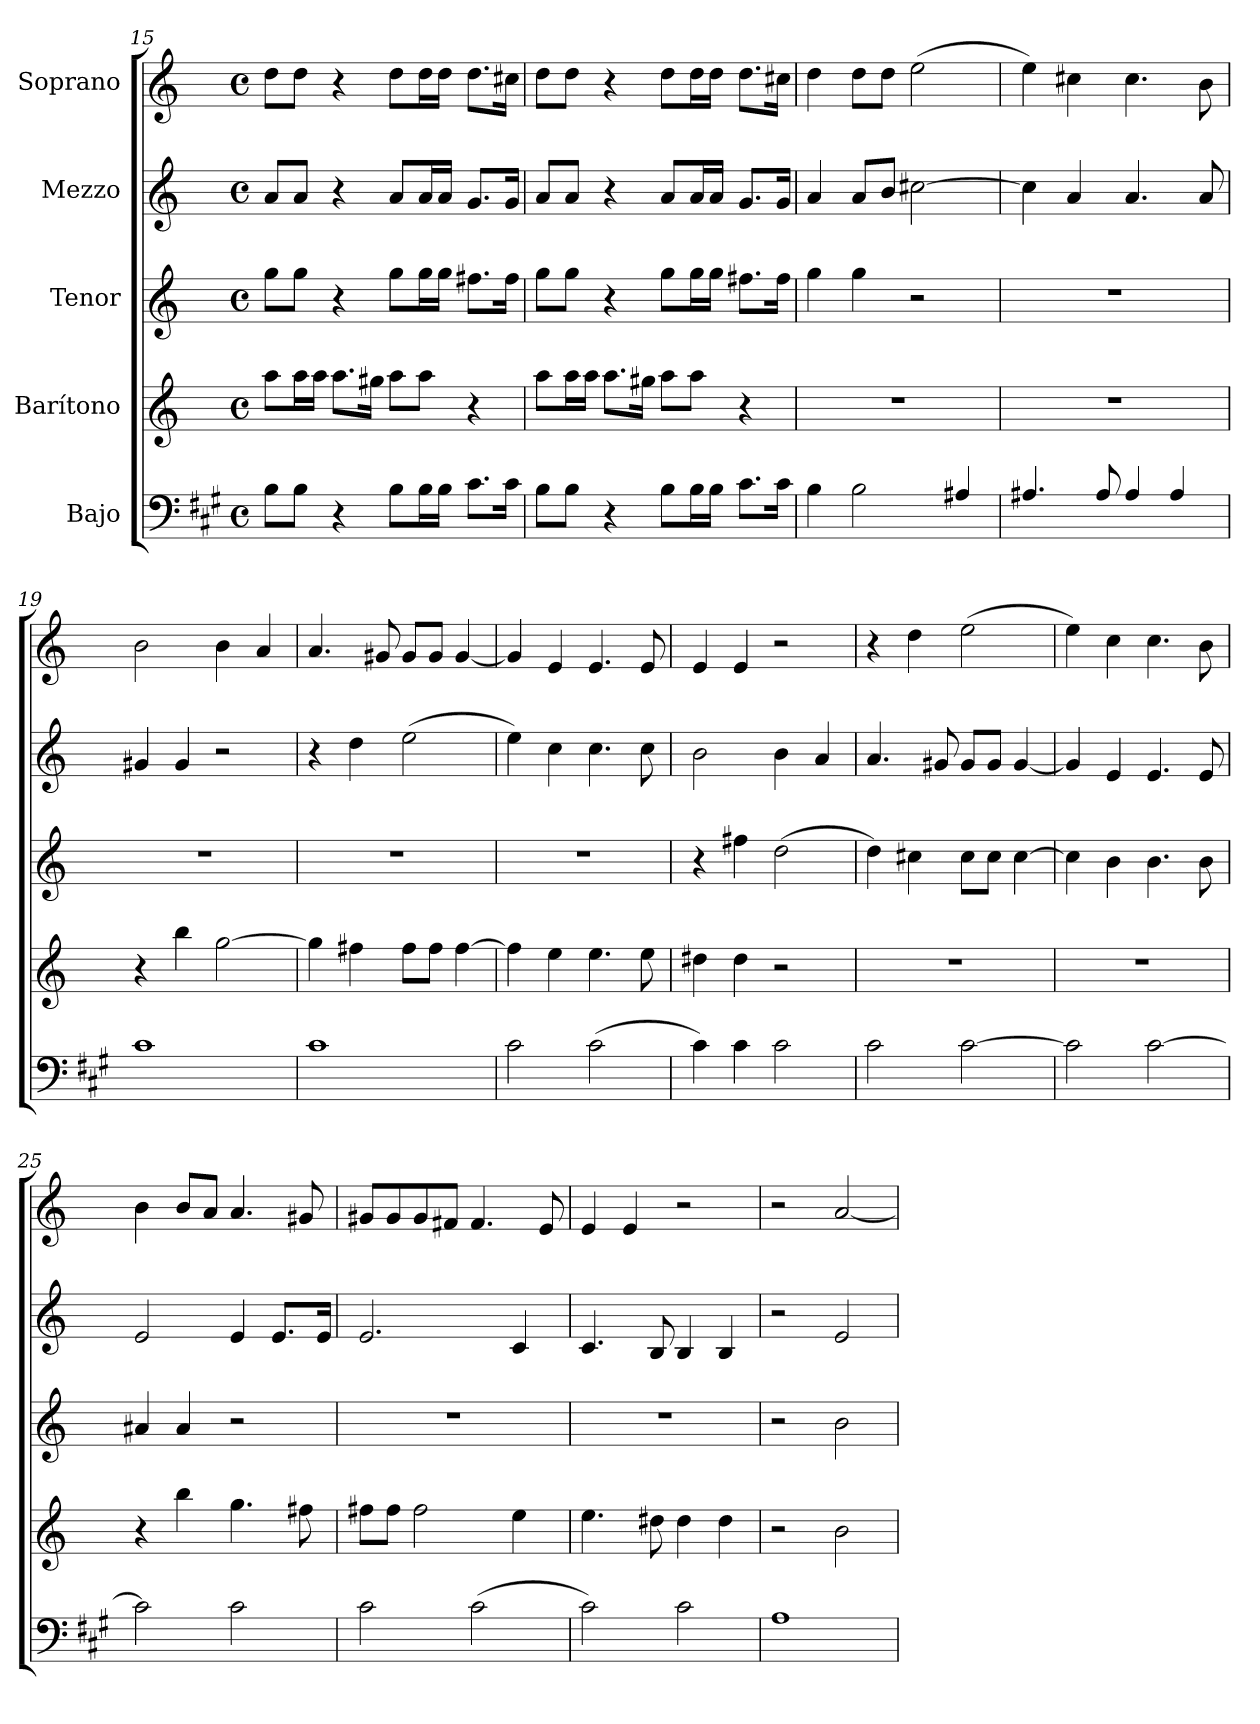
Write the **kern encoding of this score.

**kern	**kern	**kern	**kern	**kern
*part5	*part4	*part3	*part2	*part1
*staff5	*staff4	*staff3	*staff2	*staff1
*I"Bajo	*I"Barítono	*I"Tenor	*I"Mezzo	*I"Soprano
*clefF4	*clefG2	*clefG2	*clefG2	*clefG2
*ITrd5c9	*ITrd4c7	*ITrd1c2	*	*
*k[]	*k[b-]	*k[b-e-]	*k[]	*k[]
*M4/4	*M4/4	*M4/4	*M4/4	*M4/4
*met(c)	*met(c)	*met(c)	*met(c)	*met(c)
=15	=15	=15	=15	=15
8D\L	8dd\L	8ff\L	8a/L	8dd\L
8D\J	16dd\L	8ff\J	8a/J	8dd\J
.	16dd\JJ	.	.	.
4r	8.dd\L	4r	4r	4r
.	16cc#X\Jk	.	.	.
8D\L	8dd\L	8ff\L	8a/L	8dd\L
16D\L	8dd\J	16ff\L	16a/L	16dd\L
16D\JJ	.	16ff\JJ	16a/JJ	16dd\JJ
8.E\L	4r	8.een\L	8.g/L	8.dd\L
16E\Jk	.	16ee\Jk	16g/Jk	16cc#X\Jk
=16	=16	=16	=16	=16
8D\L	8dd\L	8ff\L	8a/L	8dd\L
8D\J	16dd\L	8ff\J	8a/J	8dd\J
.	16dd\JJ	.	.	.
4r	8.dd\L	4r	4r	4r
.	16cc#X\Jk	.	.	.
8D\L	8dd\L	8ff\L	8a/L	8dd\L
16D\L	8dd\J	16ff\L	16a/L	16dd\L
16D\JJ	.	16ff\JJ	16a/JJ	16dd\JJ
8.E\L	4r	8.een\L	8.g/L	8.dd\L
16E\Jk	.	16ee\Jk	16g/Jk	16cc#X\Jk
!!LO:LB:g=z
=17	=17	=17	=17	=17
4D\	1r	4ff\	4a/	4dd\
2D\	.	4ff\	8a/L	8dd\L
.	.	.	8b/J	8dd\J
.	.	2r	[2cc#X\	(>2ee\
4C#X/	.	.	.	.
=18	=18	=18	=18	=18
4.C#X/	1r	1r	4cc#\]	4ee\)
.	.	.	4a/	4cc#X\
8C#/	.	.	.	.
4C#/	.	.	4.a/	4.cc#\
4C#/	.	.	.	.
.	.	.	8a/	8b\
=19	=19	=19	=19	=19
1E	4r	1r	4g#X/	2b\
.	4ee\	.	4g#/	.
.	[2cc\	.	2r	4b\
.	.	.	.	4a/
=20	=20	=20	=20	=20
1E	4cc\]	1r	4r	4.a/
.	4bn\	.	4dd\	.
.	.	.	.	8g#X/
.	8b\L	.	(>2ee\	8g#/L
.	8b\J	.	.	8g#/J
.	[4b\	.	.	[4g#/
=21	=21	=21	=21	=21
2E\	4b\]	1r	4ee\)	4g#/]
.	4a\	.	4cc\	4e/
(>2E\	4.a\	.	4.cc\	4.e/
.	8a\	.	8cc\	8e/
=22	=22	=22	=22	=22
4E\)	4g#X\	4r	2b\	4e/
4E\	4g#\	4een\	.	4e/
2E\	2r	(>2cc\	4b\	2r
.	.	.	4a/	.
=23	=23	=23	=23	=23
2E\	1r	4cc\)	4.a/	4r
.	.	4bn\	.	4dd\
.	.	.	8g#X/	.
[2E\	.	8b\L	8g#/L	(>2ee\
.	.	8b\J	8g#/J	.
.	.	[4b\	[4g#/	.
!!LO:PB:g=z
=24	=24	=24	=24	=24
2E\]	1r	4b\]	4g#/]	4ee\)
.	.	4a\	4e/	4cc\
[2E\	.	4.a\	4.e/	4.cc\
.	.	8a\	8e/	8b\
=25	=25	=25	=25	=25
2E\]	4r	4g#X/	2e/	4b\
.	4ee\	4g#/	.	8b/L
.	.	.	.	8a/J
2E\	4.cc\	2r	4e/	4.a/
.	.	.	8.e/L	.
.	8bn\	.	.	8g#X/
.	.	.	16e/Jk	.
=26	=26	=26	=26	=26
2E\	8bn\L	1r	2.e/	8g#X/L
.	8b\J	.	.	8g#/
.	2b\	.	.	8g#/
.	.	.	.	8f#X/J
(>2E\	.	.	.	4.f#/
.	4a\	.	4c/	.
.	.	.	.	8e/
=27	=27	=27	=27	=27
2E\)	4.a\	1r	4.c/	4e/
.	.	.	.	4e/
.	8g#X\	.	8B/	.
2E\	4g#\	.	4B/	2r
.	4g#\	.	4B/	.
=28	=28	=28	=28	=28
1C	2r	2r	2r	2r
.	2e\	2a\	2e/	[2a/
=	=	=	=	=
*-	*-	*-	*-	*-
